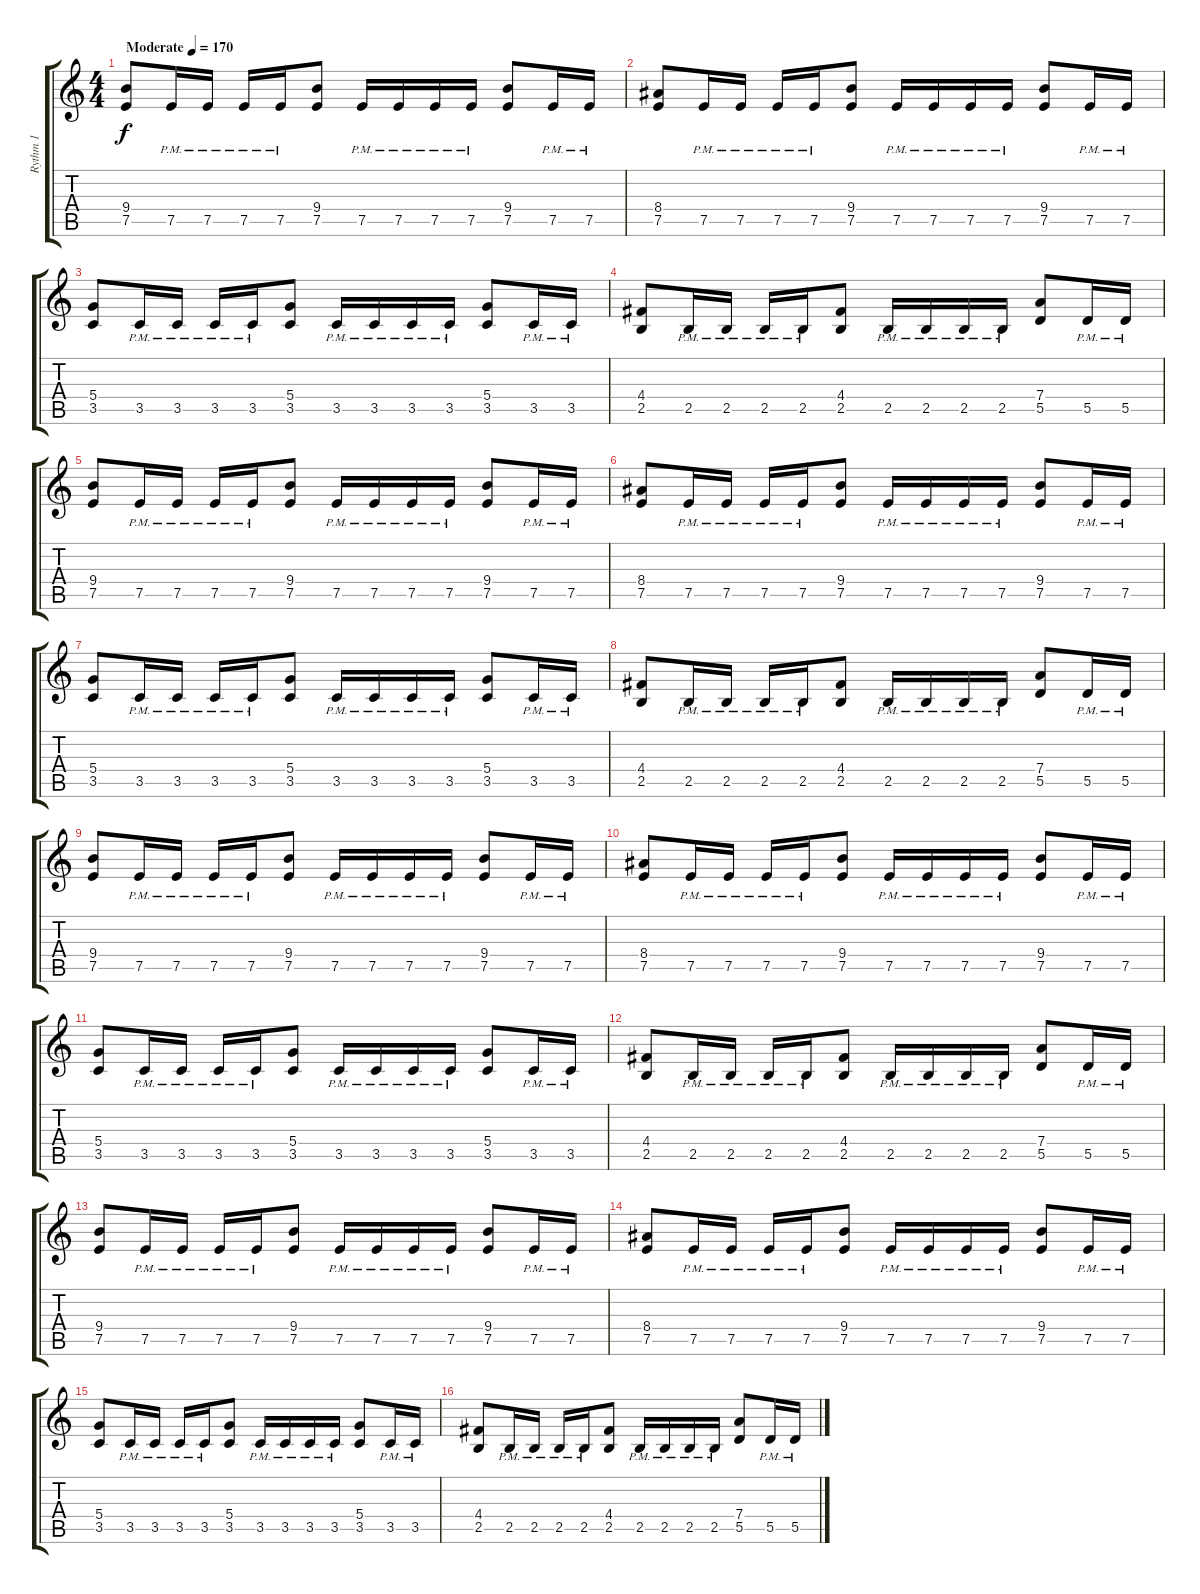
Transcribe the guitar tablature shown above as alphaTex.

\track ("Rythm 1" "Rythm 1") {instrument overdrivenguitar}
\staff {score tabs}
\tuning (E4 B3 G3 D3 A2 E2) {hide}
\ts (4 4)
\tempo (170 "Moderate")
\clef g2
\ks c
(9.4 7.5).8{dy f instrument overdrivenguitar} 7.5{pm}.16 7.5{pm}.16 7.5{pm}.16 7.5{pm}.16 (9.4 7.5).8 7.5{pm}.16 7.5{pm}.16 7.5{pm}.16 7.5{pm}.16 (9.4 7.5).8 7.5{pm}.16 7.5{pm}.16 |
(8.4 7.5).8 7.5{pm}.16 7.5{pm}.16 7.5{pm}.16 7.5{pm}.16 (9.4 7.5).8 7.5{pm}.16 7.5{pm}.16 7.5{pm}.16 7.5{pm}.16 (9.4 7.5).8 7.5{pm}.16 7.5{pm}.16 |
(5.4 3.5).8 3.5{pm}.16 3.5{pm}.16 3.5{pm}.16 3.5{pm}.16 (5.4 3.5).8 3.5{pm}.16 3.5{pm}.16 3.5{pm}.16 3.5{pm}.16 (5.4 3.5).8 3.5{pm}.16 3.5{pm}.16 |
(4.4 2.5).8 2.5{pm}.16 2.5{pm}.16 2.5{pm}.16 2.5{pm}.16 (4.4 2.5).8 2.5{pm}.16 2.5{pm}.16 2.5{pm}.16 2.5{pm}.16 (7.4 5.5).8 5.5{pm}.16 5.5{pm}.16 |
(9.4 7.5).8 7.5{pm}.16 7.5{pm}.16 7.5{pm}.16 7.5{pm}.16 (9.4 7.5).8 7.5{pm}.16 7.5{pm}.16 7.5{pm}.16 7.5{pm}.16 (9.4 7.5).8 7.5{pm}.16 7.5{pm}.16 |
(8.4 7.5).8 7.5{pm}.16 7.5{pm}.16 7.5{pm}.16 7.5{pm}.16 (9.4 7.5).8 7.5{pm}.16 7.5{pm}.16 7.5{pm}.16 7.5{pm}.16 (9.4 7.5).8 7.5{pm}.16 7.5{pm}.16 |
(5.4 3.5).8 3.5{pm}.16 3.5{pm}.16 3.5{pm}.16 3.5{pm}.16 (5.4 3.5).8 3.5{pm}.16 3.5{pm}.16 3.5{pm}.16 3.5{pm}.16 (5.4 3.5).8 3.5{pm}.16 3.5{pm}.16 |
(4.4 2.5).8 2.5{pm}.16 2.5{pm}.16 2.5{pm}.16 2.5{pm}.16 (4.4 2.5).8 2.5{pm}.16 2.5{pm}.16 2.5{pm}.16 2.5{pm}.16 (7.4 5.5).8 5.5{pm}.16 5.5{pm}.16 |
(9.4 7.5).8 7.5{pm}.16 7.5{pm}.16 7.5{pm}.16 7.5{pm}.16 (9.4 7.5).8 7.5{pm}.16 7.5{pm}.16 7.5{pm}.16 7.5{pm}.16 (9.4 7.5).8 7.5{pm}.16 7.5{pm}.16 |
(8.4 7.5).8 7.5{pm}.16 7.5{pm}.16 7.5{pm}.16 7.5{pm}.16 (9.4 7.5).8 7.5{pm}.16 7.5{pm}.16 7.5{pm}.16 7.5{pm}.16 (9.4 7.5).8 7.5{pm}.16 7.5{pm}.16 |
(5.4 3.5).8 3.5{pm}.16 3.5{pm}.16 3.5{pm}.16 3.5{pm}.16 (5.4 3.5).8 3.5{pm}.16 3.5{pm}.16 3.5{pm}.16 3.5{pm}.16 (5.4 3.5).8 3.5{pm}.16 3.5{pm}.16 |
(4.4 2.5).8 2.5{pm}.16 2.5{pm}.16 2.5{pm}.16 2.5{pm}.16 (4.4 2.5).8 2.5{pm}.16 2.5{pm}.16 2.5{pm}.16 2.5{pm}.16 (7.4 5.5).8 5.5{pm}.16 5.5{pm}.16 |
(9.4 7.5).8 7.5{pm}.16 7.5{pm}.16 7.5{pm}.16 7.5{pm}.16 (9.4 7.5).8 7.5{pm}.16 7.5{pm}.16 7.5{pm}.16 7.5{pm}.16 (9.4 7.5).8 7.5{pm}.16 7.5{pm}.16 |
(8.4 7.5).8 7.5{pm}.16 7.5{pm}.16 7.5{pm}.16 7.5{pm}.16 (9.4 7.5).8 7.5{pm}.16 7.5{pm}.16 7.5{pm}.16 7.5{pm}.16 (9.4 7.5).8 7.5{pm}.16 7.5{pm}.16 |
(5.4 3.5).8 3.5{pm}.16 3.5{pm}.16 3.5{pm}.16 3.5{pm}.16 (5.4 3.5).8 3.5{pm}.16 3.5{pm}.16 3.5{pm}.16 3.5{pm}.16 (5.4 3.5).8 3.5{pm}.16 3.5{pm}.16 |
(4.4 2.5).8 2.5{pm}.16 2.5{pm}.16 2.5{pm}.16 2.5{pm}.16 (4.4 2.5).8 2.5{pm}.16 2.5{pm}.16 2.5{pm}.16 2.5{pm}.16 (7.4 5.5).8 5.5{pm}.16 5.5{pm}.16
